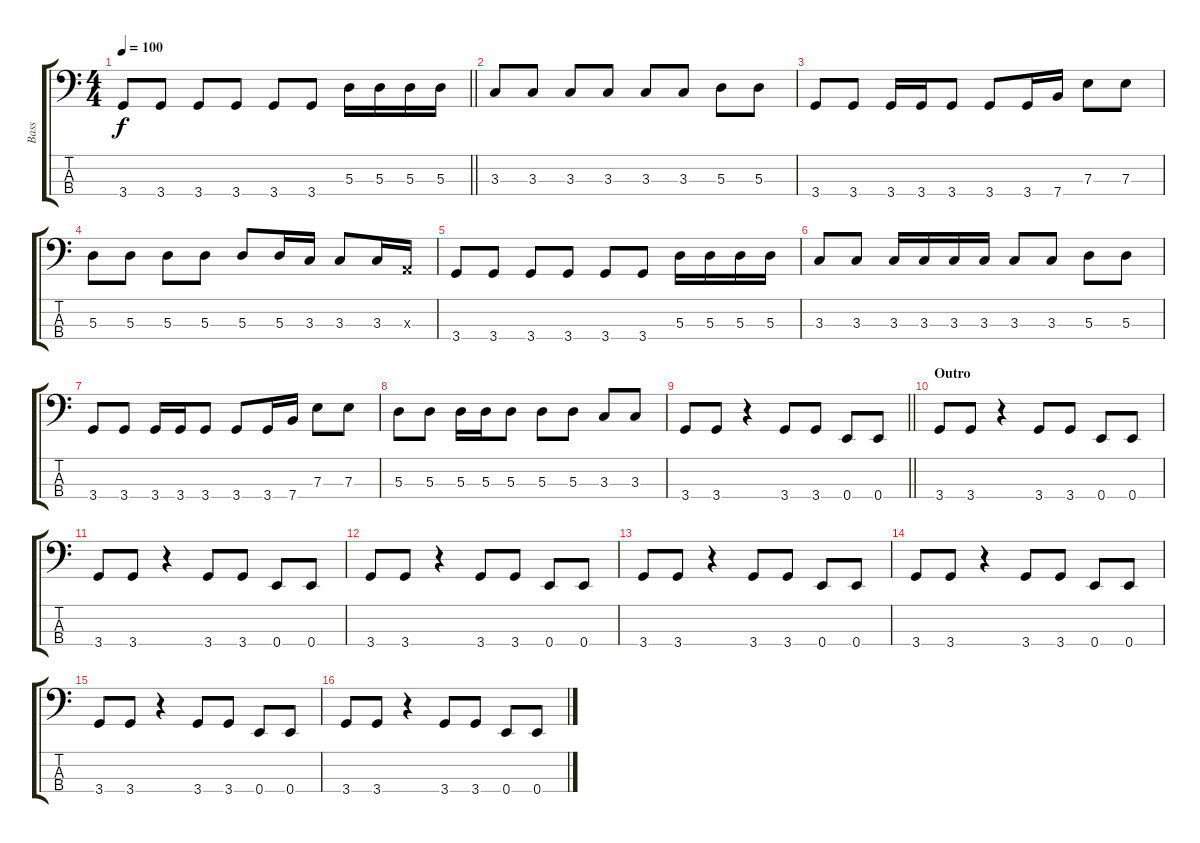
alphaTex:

\track ("Bass" "Bass") {instrument electricbasspick}
\staff {score tabs}
\tuning (G2 D2 A1 E1) {hide}
\ts (4 4)
\tempo 100
\clef f4
\barLineRight lightlight
\ks c
3.4.8{dy f} 3.4.8 3.4.8 3.4.8 3.4.8 3.4.8 5.3.16 5.3.16 5.3.16 5.3.16 |
3.3.8 3.3.8 3.3.8 3.3.8 3.3.8 3.3.8 5.3.8 5.3.8 |
3.4.8 3.4.8 3.4.16 3.4.16 3.4.8 3.4.8 3.4.16 7.4.16 7.3.8 7.3.8 |
5.3.8 5.3.8 5.3.8 5.3.8 5.3.8 5.3.16 3.3.16 3.3.8 3.3.16 0.3{x}.16 |
3.4.8 3.4.8 3.4.8 3.4.8 3.4.8 3.4.8 5.3.16 5.3.16 5.3.16 5.3.16 |
3.3.8 3.3.8 3.3.16 3.3.16 3.3.16 3.3.16 3.3.8 3.3.8 5.3.8 5.3.8 |
3.4.8 3.4.8 3.4.16 3.4.16 3.4.8 3.4.8 3.4.16 7.4.16 7.3.8 7.3.8 |
5.3.8 5.3.8 5.3.16 5.3.16 5.3.8 5.3.8 5.3.8 3.3.8 3.3.8 |
\barLineRight lightlight
3.4.8 3.4.8 r.4 3.4.8 3.4.8 0.4.8 0.4.8 |
\section ("" "Outro")
3.4.8 3.4.8 r.4 3.4.8 3.4.8 0.4.8 0.4.8 |
3.4.8 3.4.8 r.4 3.4.8 3.4.8 0.4.8 0.4.8 |
3.4.8 3.4.8 r.4 3.4.8 3.4.8 0.4.8 0.4.8 |
3.4.8 3.4.8 r.4 3.4.8 3.4.8 0.4.8 0.4.8 |
3.4.8 3.4.8 r.4 3.4.8 3.4.8 0.4.8 0.4.8 |
3.4.8 3.4.8 r.4 3.4.8 3.4.8 0.4.8 0.4.8 |
3.4.8 3.4.8 r.4 3.4.8 3.4.8 0.4.8 0.4.8
